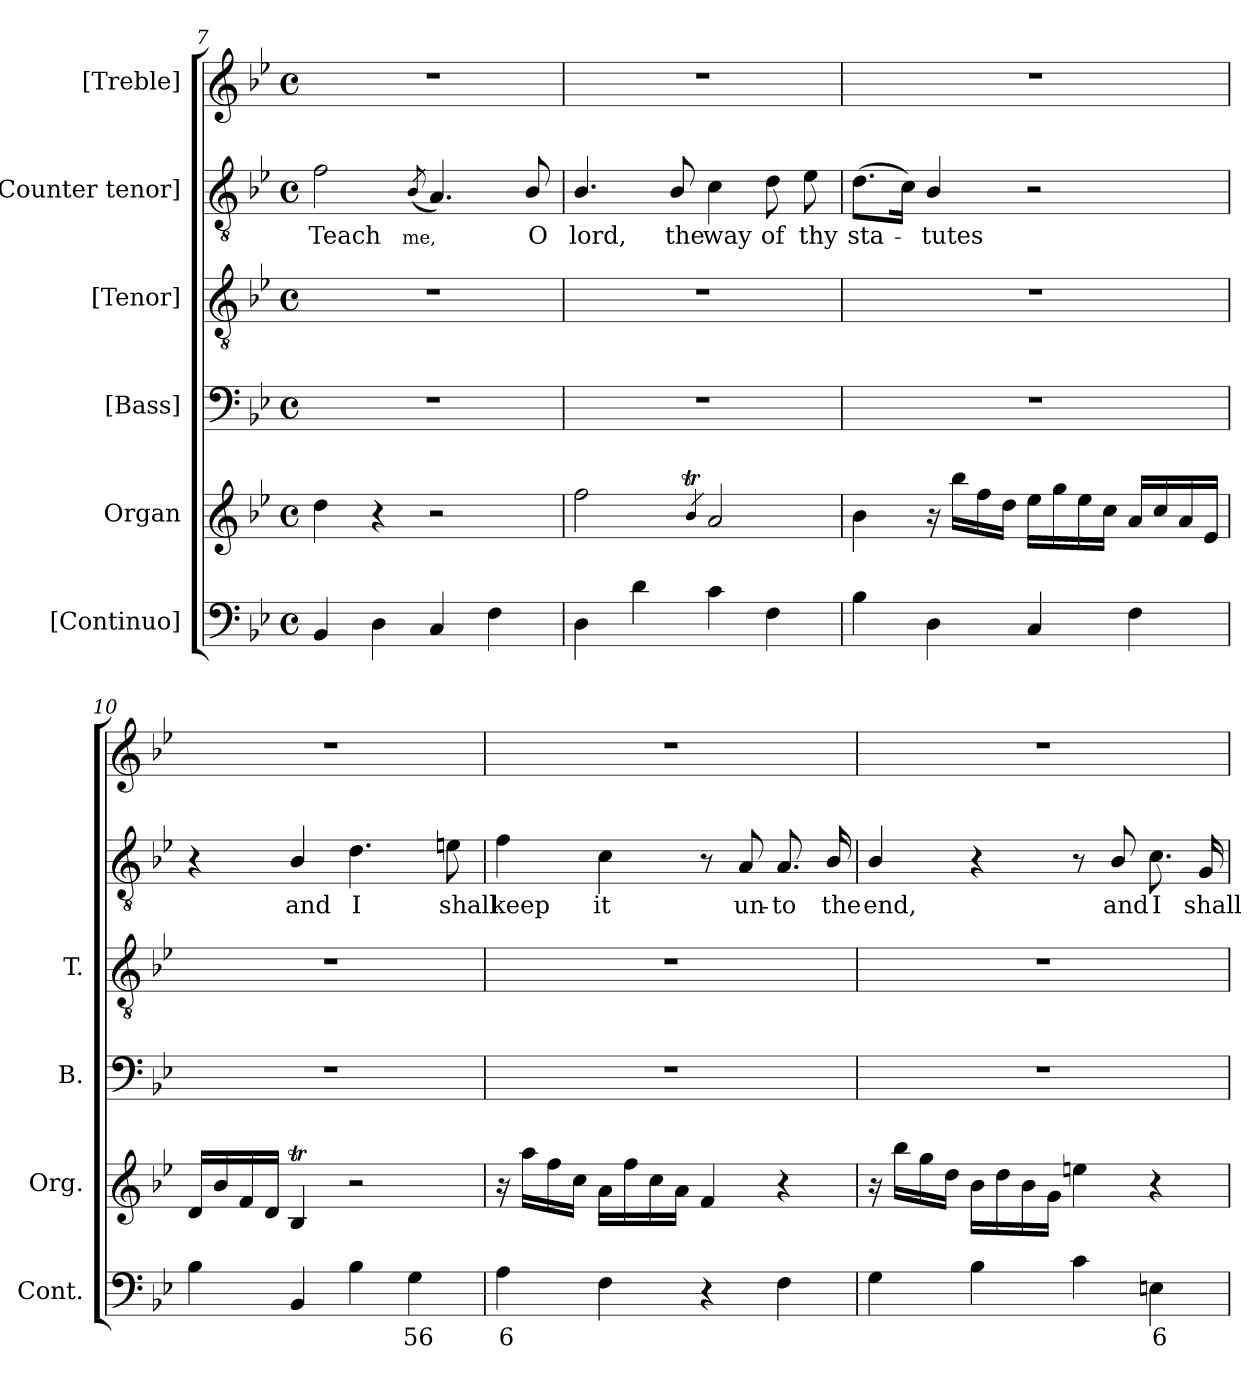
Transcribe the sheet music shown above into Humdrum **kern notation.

**kern	**text	**kern	**kern	**kern	**kern	**text	**kern
*part6	*part6	*part5	*part4	*part3	*part2	*part2	*part1
*staff6	*staff6	*staff5	*staff4	*staff3	*staff2	*staff2	*staff1
*I"[Continuo]	*	*I"Organ	*I"[Bass]	*I"[Tenor]	*I"[Counter tenor]	*	*I"[Treble]
*I'Cont.	*	*I'Org.	*I'B.	*I'T.	*	*	*
!!LO:LB:g=z
*clefF4	*	*clefG2	*clefF4	*clefGv2	*clefGv2	*	*clefG2
*	*	*	*	*ITrd7c12	*ITrd7c12	*	*
*k[b-e-]	*	*k[b-e-]	*k[b-e-]	*k[b-e-]	*k[b-e-]	*	*k[b-e-]
*B-:	*	*B-:	*B-:	*B-:	*B-:	*	*B-:
*M4/4	*	*M4/4	*M4/4	*M4/4	*M4/4	*	*M4/4
*met(c)	*	*met(c)	*met(c)	*met(c)	*met(c)	*	*met(c)
=7	=7	=7	=7	=7	=7	=7	=7
!	!	!	!	!	!	!LO:LY:b:color=#000000	!
4BB-i/	.	4ddi\	1r	1r	2Fi\	Teach	1r
4Di\	.	4r	.	.	.	.	.
!	!	!	!	!	!	!LO:LY:b:color=#000000	!
.	.	.	.	.	(8qBB-i/	me,	.
4Ci/	.	2r	.	.	4.AAi/)	.	.
4Fi\	.	.	.	.	.	.	.
!	!	!	!	!	!	!LO:LY:b:color=#000000	!
.	.	.	.	.	8BB-i/	O	.
=8	=8	=8	=8	=8	=8	=8	=8
!	!	!	!	!	!	!LO:LY:b:color=#000000	!
4Di\	.	2ffi\	1r	1r	4.BB-i/	lord,	1r
4di\	.	.	.	.	.	.	.
!	!	!	!	!	!	!LO:LY:b:color=#000000	!
.	.	.	.	.	8BB-i/	the	.
.	.	4qb-Ti/	.	.	.	.	.
!	!	!	!	!	!	!LO:LY:b:color=#000000	!
4ci\	.	2ai/	.	.	4Ci\	way	.
!	!	!	!	!	!	!LO:LY:b:color=#000000	!
4Fi\	.	.	.	.	8Di\	of	.
!	!	!	!	!	!	!LO:LY:b:color=#000000	!
.	.	.	.	.	8E-i\	thy	.
=9	=9	=9	=9	=9	=9	=9	=9
!	!	!	!	!	!	!LO:LY:b:color=#000000	!
4B-i\	.	4b-i\	1r	1r	(8.Di\L	sta-	1r
.	.	.	.	.	16Ci\Jk)	.	.
!	!	!	!	!	!	!LO:LY:b:color=#000000	!
4Di\	.	16r	.	.	4BB-i/	-tutes	.
.	.	16bb-i\LL	.	.	.	.	.
.	.	16ffi\	.	.	.	.	.
.	.	16ddi\JJ	.	.	.	.	.
4Ci/	.	16ee-i\LL	.	.	2r	.	.
.	.	16ggi\	.	.	.	.	.
.	.	16ee-i\	.	.	.	.	.
.	.	16cci\JJ	.	.	.	.	.
4Fi\	.	16ai/LL	.	.	.	.	.
.	.	16cci/	.	.	.	.	.
.	.	16ai/	.	.	.	.	.
.	.	16e-i/JJ	.	.	.	.	.
=10	=10	=10	=10	=10	=10	=10	=10
4B-i\	.	16di/LL	1r	1r	4r	.	1r
.	.	16b-i/	.	.	.	.	.
.	.	16fi/	.	.	.	.	.
.	.	16di/JJ	.	.	.	.	.
!	!	!	!	!	!	!LO:LY:b:color=#000000	!
4BB-i/	.	4B-Ti/	.	.	4BB-i/	and	.
!	!	!	!	!	!	!LO:LY:b:color=#000000	!
4B-i\	.	2r	.	.	4.Di\	I	.
!	!LO:LY:b:color=#000000	!	!	!	!	!	!
4Gi\	56	.	.	.	.	.	.
!	!	!	!	!	!	!LO:LY:b:color=#000000	!
.	.	.	.	.	8Eni\	shall	.
!!LO:LB:g=z
=11	=11	=11	=11	=11	=11	=11	=11
!	!LO:LY:b:color=#000000	!	!	!	!	!	!
!	!	!	!	!	!	!LO:LY:b:color=#000000	!
4Ai\	6	16r	1r	1r	4Fi\	keep	1r
.	.	16aai\LL	.	.	.	.	.
.	.	16ffi\	.	.	.	.	.
.	.	16cci\JJ	.	.	.	.	.
!	!	!	!	!	!	!LO:LY:b:color=#000000	!
4Fi\	.	16ai\LL	.	.	4Ci\	it	.
.	.	16ffi\	.	.	.	.	.
.	.	16cci\	.	.	.	.	.
.	.	16ai\JJ	.	.	.	.	.
4r	.	4fi/	.	.	8r	.	.
!	!	!	!	!	!	!LO:LY:b:color=#000000	!
.	.	.	.	.	8AAi/	un-	.
!	!	!	!	!	!	!LO:LY:b:color=#000000	!
4Fi\	.	4r	.	.	8.AAi/	-to	.
!	!	!	!	!	!	!LO:LY:b:color=#000000	!
.	.	.	.	.	16BB-i/	the	.
=12	=12	=12	=12	=12	=12	=12	=12
!	!	!	!	!	!	!LO:LY:b:color=#000000	!
4Gi\	.	16r	1r	1r	4BB-i/	end,	1r
.	.	16bb-i\LL	.	.	.	.	.
.	.	16ggi\	.	.	.	.	.
.	.	16ddi\JJ	.	.	.	.	.
4B-i\	.	16b-i\LL	.	.	4r	.	.
.	.	16ddi\	.	.	.	.	.
.	.	16b-i\	.	.	.	.	.
.	.	16gi\JJ	.	.	.	.	.
4ci\	.	4eeni\	.	.	8r	.	.
!	!	!	!	!	!	!LO:LY:b:color=#000000	!
.	.	.	.	.	8BB-i/	and	.
!	!LO:LY:b:color=#000000	!	!	!	!	!	!
!	!	!	!	!	!	!LO:LY:b:color=#000000	!
4Eni\	6	4r	.	.	8.Ci\	I	.
!	!	!	!	!	!	!LO:LY:b:color=#000000	!
.	.	.	.	.	16GGi/	shall	.
=	=	=	=	=	=	=	=
*-	*-	*-	*-	*-	*-	*-	*-
